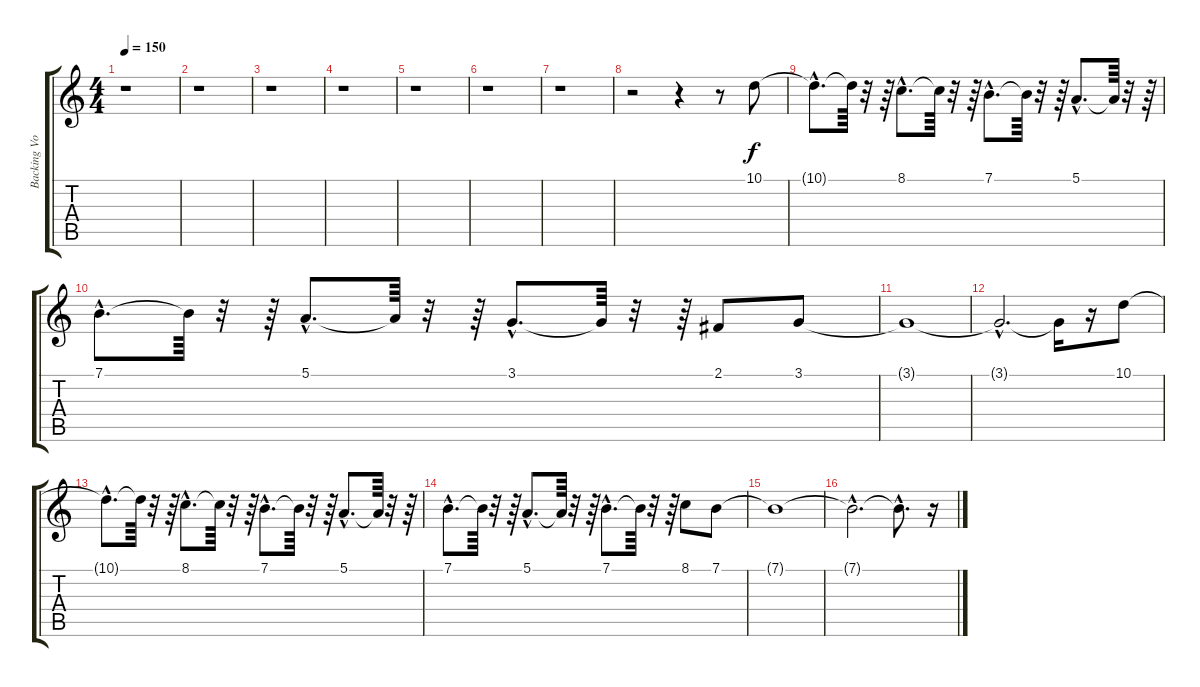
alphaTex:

\track ("Backing Vocals' Harmony" "Backing Vo") {instrument choiraahs}
\staff {score tabs}
\tuning (E4 B3 G3 D3 A2 E2) {hide}
\ts (4 4)
\tempo 150
\clef g2
\ks c
r.1{dy f} |
r.1 |
r.1 |
r.1 |
r.1 |
r.1 |
r.1 |
r.2 r.4 r.8 10.1.8 |
10.1{hac t}.8{d} 10.1{t}.64 r.32 r.64 8.1{hac}.8{d} 8.1{t}.64 r.32 r.64 7.1{hac}.8{d} 7.1{t}.64 r.32 r.64 5.1{hac}.8{d} 5.1{t}.64 r.32 r.64 |
7.1{hac}.8{d} 7.1{t}.64 r.32 r.64 5.1{hac}.8{d} 5.1{t}.64 r.32 r.64 3.1{hac}.8{d} 3.1{t}.64 r.32 r.64 2.1.8 3.1.8 |
3.1{t}.1 |
3.1{hac t}.2{d} 3.1{t}.16 r.16 10.1.8 |
10.1{hac t}.8{d} 10.1{t}.64 r.32 r.64 8.1{hac}.8{d} 8.1{t}.64 r.32 r.64 7.1{hac}.8{d} 7.1{t}.64 r.32 r.64 5.1{hac}.8{d} 5.1{t}.64 r.32 r.64 |
7.1{hac}.8{d} 7.1{t}.64 r.32 r.64 5.1{hac}.8{d} 5.1{t}.64 r.32 r.64 7.1{hac}.8{d} 7.1{t}.64 r.32 r.64 8.1.8 7.1.8 |
7.1{t}.1 |
7.1{hac t}.2{d} 7.1{hac t}.8{d} r.16
